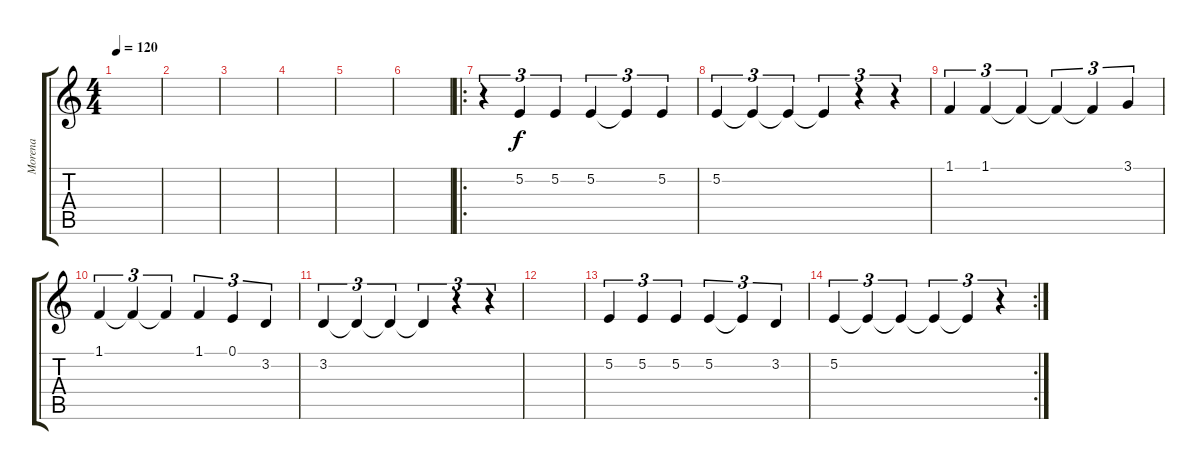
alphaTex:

\track ("Morena" "Morena") {instrument choiraahs}
\staff {score tabs}
\tuning (E4 B3 G3 D3 A2 E2) {hide}
\ts (4 4)
\tempo 120
\clef g2
\ks c
|
|
|
|
|
|
\ro
r.4{tu (3 2)} 5.2.4{tu (3 2)} 5.2.4{tu (3 2)} 5.2.4{tu (3 2)} 5.2{t}.4{tu (3 2)} 5.2.4{tu (3 2)} |
5.2.4{tu (3 2)} 5.2{t}.4{tu (3 2)} 5.2{t}.4{tu (3 2)} 5.2{t}.4{tu (3 2)} r.4{tu (3 2)} r.4{tu (3 2)} |
1.1.4{tu (3 2)} 1.1.4{tu (3 2)} 1.1{t}.4{tu (3 2)} 1.1{t}.4{tu (3 2)} 1.1{t}.4{tu (3 2)} 3.1.4{tu (3 2)} |
1.1.4{tu (3 2)} 1.1{t}.4{tu (3 2)} 1.1{t}.4{tu (3 2)} 1.1.4{tu (3 2)} 0.1.4{tu (3 2)} 3.2.4{tu (3 2)} |
3.2.4{tu (3 2)} 3.2{t}.4{tu (3 2)} 3.2{t}.4{tu (3 2)} 3.2{t}.4{tu (3 2)} r.4{tu (3 2)} r.4{tu (3 2)} |
|
5.2.4{tu (3 2)} 5.2.4{tu (3 2)} 5.2.4{tu (3 2)} 5.2.4{tu (3 2)} 5.2{t}.4{tu (3 2)} 3.2.4{tu (3 2)} |
\rc 2
5.2.4{tu (3 2)} 5.2{t}.4{tu (3 2)} 5.2{t}.4{tu (3 2)} 5.2{t}.4{tu (3 2)} 5.2{t}.4{tu (3 2)} r.4{tu (3 2)}
